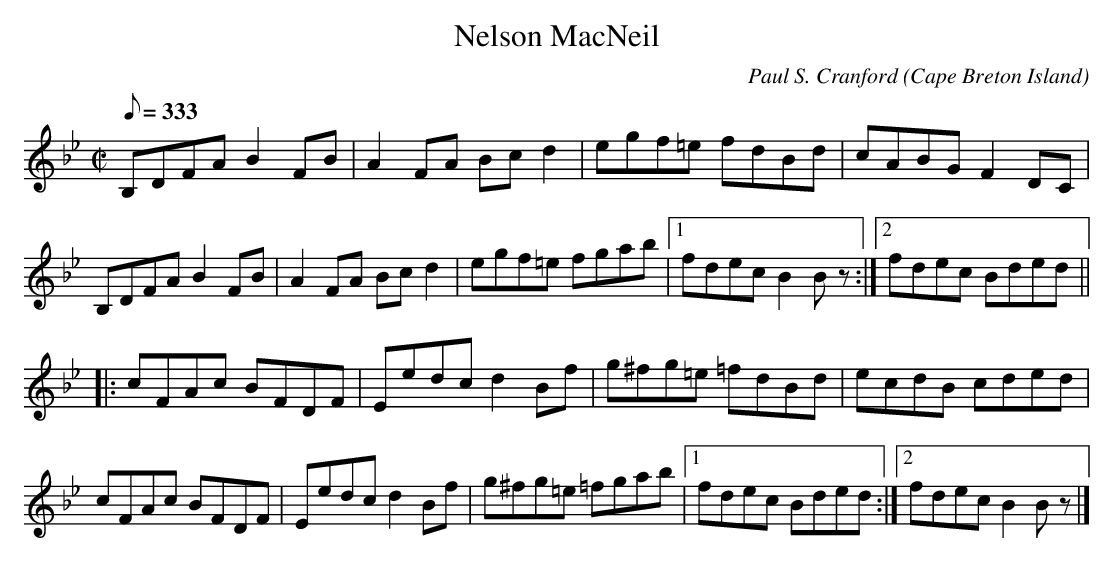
X:1
T:Nelson MacNeil
C:Paul S. Cranford
O:Cape Breton Island
L:1/8
Q:333
M:C|
K:Bb
B,DFA B2 FB|A2 FA Bc d2|egf=e fdBd|cABG F2 DC|
B,DFA B2 FB|A2 FA Bc d2|egf=e fgab|[1fdec B2 B z:|[2fdec Bded||
|:cFAc BFDF|Eedc d2 Bf|g^fg=e =fdBd|ecdB cded|
cFAc BFDF|Eedc d2 Bf|g^fg=e =fgab|1fdec Bded:|[2fdec B2 B z|]
